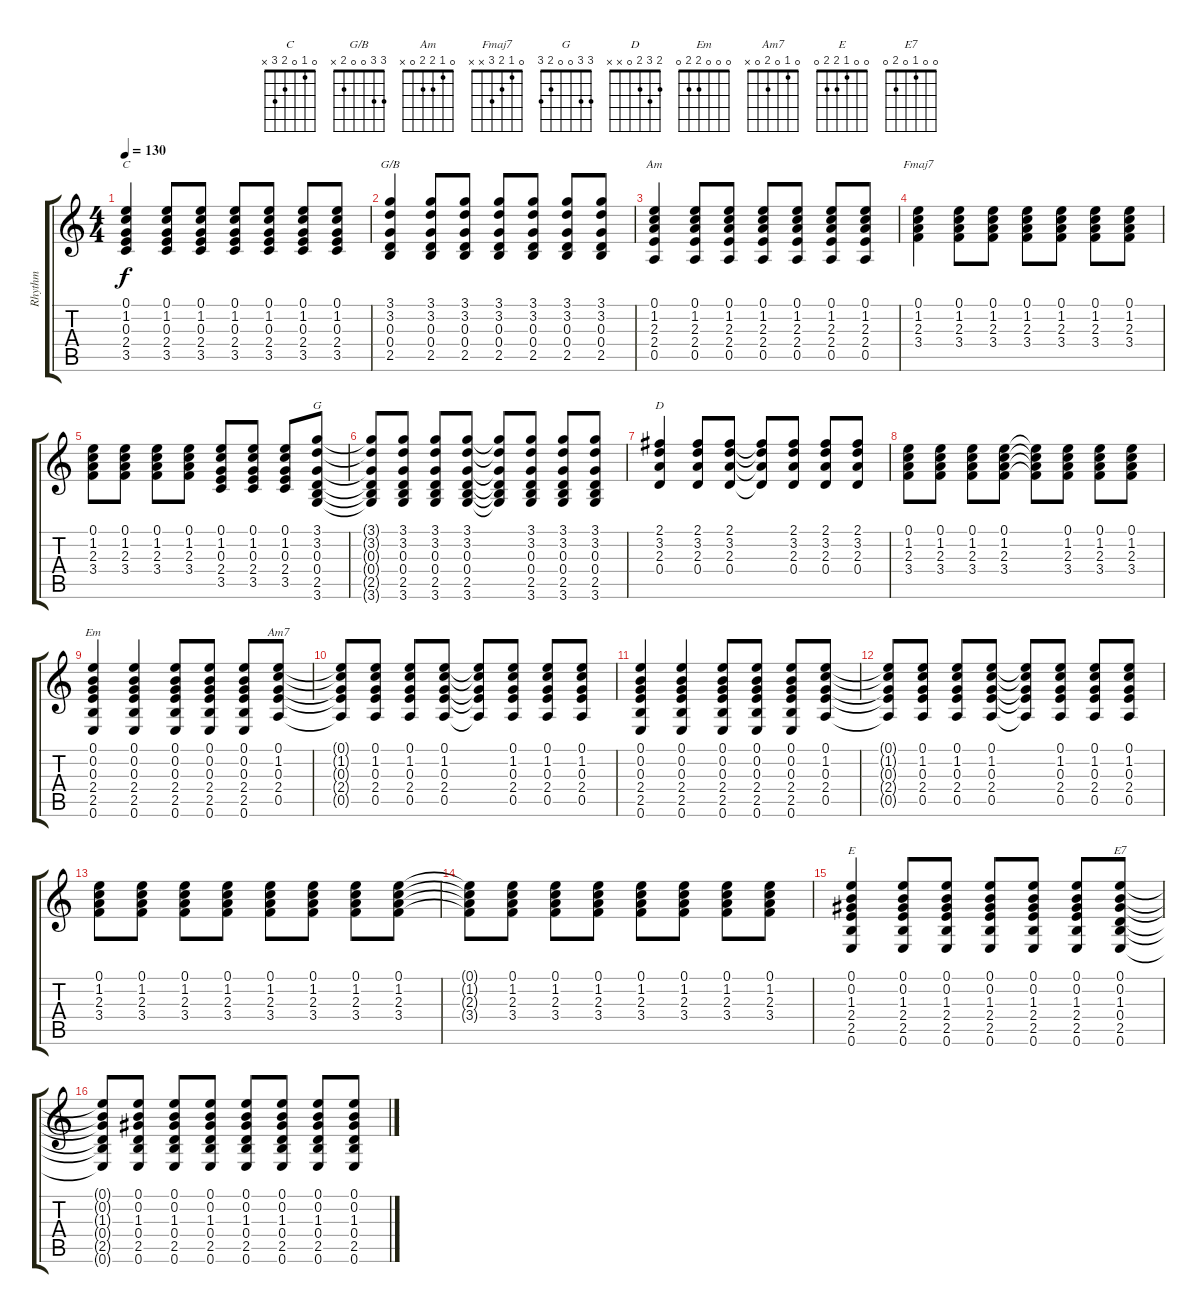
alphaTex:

\track ("Rhythm" "Rhythm") {instrument acousticguitarsteel}
\staff {score tabs}
\tuning (E4 B3 G3 D3 A2 E2) {hide}
\chord ("C" 0 1 0 2 3 x)
\chord ("G/B" 3 3 0 0 2 x)
\chord ("Am" 0 1 2 2 0 x)
\chord ("Fmaj7" 0 1 2 3 x x)
\chord ("G" 3 3 0 0 2 3)
\chord ("D" 2 3 2 0 x x)
\chord ("Em" 0 0 0 2 2 0)
\chord ("Am7" 0 1 0 2 0 x)
\chord ("E" 0 0 1 2 2 0)
\chord ("E7" 0 0 1 0 2 0)
\ts (4 4)
\tempo 130
\clef g2
\ks c
(0.1 1.2 0.3 2.4 3.5).4{ch "C" dy f} (0.1 1.2 0.3 2.4 3.5).8 (0.1 1.2 0.3 2.4 3.5).8 (0.1 1.2 0.3 2.4 3.5).8 (0.1 1.2 0.3 2.4 3.5).8 (0.1 1.2 0.3 2.4 3.5).8 (0.1 1.2 0.3 2.4 3.5).8 |
(3.1 3.2 0.3 0.4 2.5).4{ch "G/B"} (3.1 3.2 0.3 0.4 2.5).8 (3.1 3.2 0.3 0.4 2.5).8 (3.1 3.2 0.3 0.4 2.5).8 (3.1 3.2 0.3 0.4 2.5).8 (3.1 3.2 0.3 0.4 2.5).8 (3.1 3.2 0.3 0.4 2.5).8 |
(0.1 1.2 2.3 2.4 0.5).4{ch "Am"} (0.1 1.2 2.3 2.4 0.5).8 (0.1 1.2 2.3 2.4 0.5).8 (0.1 1.2 2.3 2.4 0.5).8 (0.1 1.2 2.3 2.4 0.5).8 (0.1 1.2 2.3 2.4 0.5).8 (0.1 1.2 2.3 2.4 0.5).8 |
(0.1 1.2 2.3 3.4).4{ch "Fmaj7"} (0.1 1.2 2.3 3.4).8 (0.1 1.2 2.3 3.4).8 (0.1 1.2 2.3 3.4).8 (0.1 1.2 2.3 3.4).8 (0.1 1.2 2.3 3.4).8 (0.1 1.2 2.3 3.4).8 |
(0.1 1.2 2.3 3.4).8 (0.1 1.2 2.3 3.4).8 (0.1 1.2 2.3 3.4).8 (0.1 1.2 2.3 3.4).8 (0.1 1.2 0.3 2.4 3.5).8 (0.1 1.2 0.3 2.4 3.5).8 (0.1 1.2 0.3 2.4 3.5).8 (3.1 3.2 0.3 0.4 2.5 3.6).8{ch "G"} |
(3.1{t} 3.2{t} 0.3{t} 0.4{t} 2.5{t} 3.6{t}).8 (3.1 3.2 0.3 0.4 2.5 3.6).8 (3.1 3.2 0.3 0.4 2.5 3.6).8 (3.1 3.2 0.3 0.4 2.5 3.6).8 (3.1{t} 3.2{t} 0.3{t} 0.4{t} 2.5{t} 3.6{t}).8 (3.1 3.2 0.3 0.4 2.5 3.6).8 (3.1 3.2 0.3 0.4 2.5 3.6).8 (3.1 3.2 0.3 0.4 2.5 3.6).8 |
(2.1 3.2 2.3 0.4).4{ch "D"} (2.1 3.2 2.3 0.4).8 (2.1 3.2 2.3 0.4).8 (2.1{t} 3.2{t} 2.3{t} 0.4{t}).8 (2.1 3.2 2.3 0.4).8 (2.1 3.2 2.3 0.4).8 (2.1 3.2 2.3 0.4).8 |
(0.1 1.2 2.3 3.4).8 (0.1 1.2 2.3 3.4).8 (0.1 1.2 2.3 3.4).8 (0.1 1.2 2.3 3.4).8 (0.1{t} 1.2{t} 2.3{t} 3.4{t}).8 (0.1 1.2 2.3 3.4).8 (0.1 1.2 2.3 3.4).8 (0.1 1.2 2.3 3.4).8 |
(0.1 0.2 0.3 2.4 2.5 0.6).4{ch "Em"} (0.1 0.2 0.3 2.4 2.5 0.6).4 (0.1 0.2 0.3 2.4 2.5 0.6).8 (0.1 0.2 0.3 2.4 2.5 0.6).8 (0.1 0.2 0.3 2.4 2.5 0.6).8 (0.1 1.2 0.3 2.4 0.5).8{ch "Am7"} |
(0.1{t} 1.2{t} 0.3{t} 2.4{t} 0.5{t}).8 (0.1 1.2 0.3 2.4 0.5).8 (0.1 1.2 0.3 2.4 0.5).8 (0.1 1.2 0.3 2.4 0.5).8 (0.1{t} 1.2{t} 0.3{t} 2.4{t} 0.5{t}).8 (0.1 1.2 0.3 2.4 0.5).8 (0.1 1.2 0.3 2.4 0.5).8 (0.1 1.2 0.3 2.4 0.5).8 |
(0.1 0.2 0.3 2.4 2.5 0.6).4 (0.1 0.2 0.3 2.4 2.5 0.6).4 (0.1 0.2 0.3 2.4 2.5 0.6).8 (0.1 0.2 0.3 2.4 2.5 0.6).8 (0.1 0.2 0.3 2.4 2.5 0.6).8 (0.1 1.2 0.3 2.4 0.5).8 |
(0.1{t} 1.2{t} 0.3{t} 2.4{t} 0.5{t}).8 (0.1 1.2 0.3 2.4 0.5).8 (0.1 1.2 0.3 2.4 0.5).8 (0.1 1.2 0.3 2.4 0.5).8 (0.1{t} 1.2{t} 0.3{t} 2.4{t} 0.5{t}).8 (0.1 1.2 0.3 2.4 0.5).8 (0.1 1.2 0.3 2.4 0.5).8 (0.1 1.2 0.3 2.4 0.5).8 |
(0.1 1.2 2.3 3.4).8 (0.1 1.2 2.3 3.4).8 (0.1 1.2 2.3 3.4).8 (0.1 1.2 2.3 3.4).8 (0.1 1.2 2.3 3.4).8 (0.1 1.2 2.3 3.4).8 (0.1 1.2 2.3 3.4).8 (0.1 1.2 2.3 3.4).8 |
(0.1{t} 1.2{t} 2.3{t} 3.4{t}).8 (0.1 1.2 2.3 3.4).8 (0.1 1.2 2.3 3.4).8 (0.1 1.2 2.3 3.4).8 (0.1 1.2 2.3 3.4).8 (0.1 1.2 2.3 3.4).8 (0.1 1.2 2.3 3.4).8 (0.1 1.2 2.3 3.4).8 |
(0.1 0.2 1.3 2.4 2.5 0.6).4{ch "E"} (0.1 0.2 1.3 2.4 2.5 0.6).8 (0.1 0.2 1.3 2.4 2.5 0.6).8 (0.1 0.2 1.3 2.4 2.5 0.6).8 (0.1 0.2 1.3 2.4 2.5 0.6).8 (0.1 0.2 1.3 2.4 2.5 0.6).8 (0.1 0.2 1.3 0.4 2.5 0.6).8{ch "E7"} |
(0.1{t} 0.2{t} 1.3{t} 0.4{t} 2.5{t} 0.6{t}).8 (0.1 0.2 1.3 0.4 2.5 0.6).8 (0.1 0.2 1.3 0.4 2.5 0.6).8 (0.1 0.2 1.3 0.4 2.5 0.6).8 (0.1 0.2 1.3 0.4 2.5 0.6).8 (0.1 0.2 1.3 0.4 2.5 0.6).8 (0.1 0.2 1.3 0.4 2.5 0.6).8 (0.1 0.2 1.3 0.4 2.5 0.6).8
